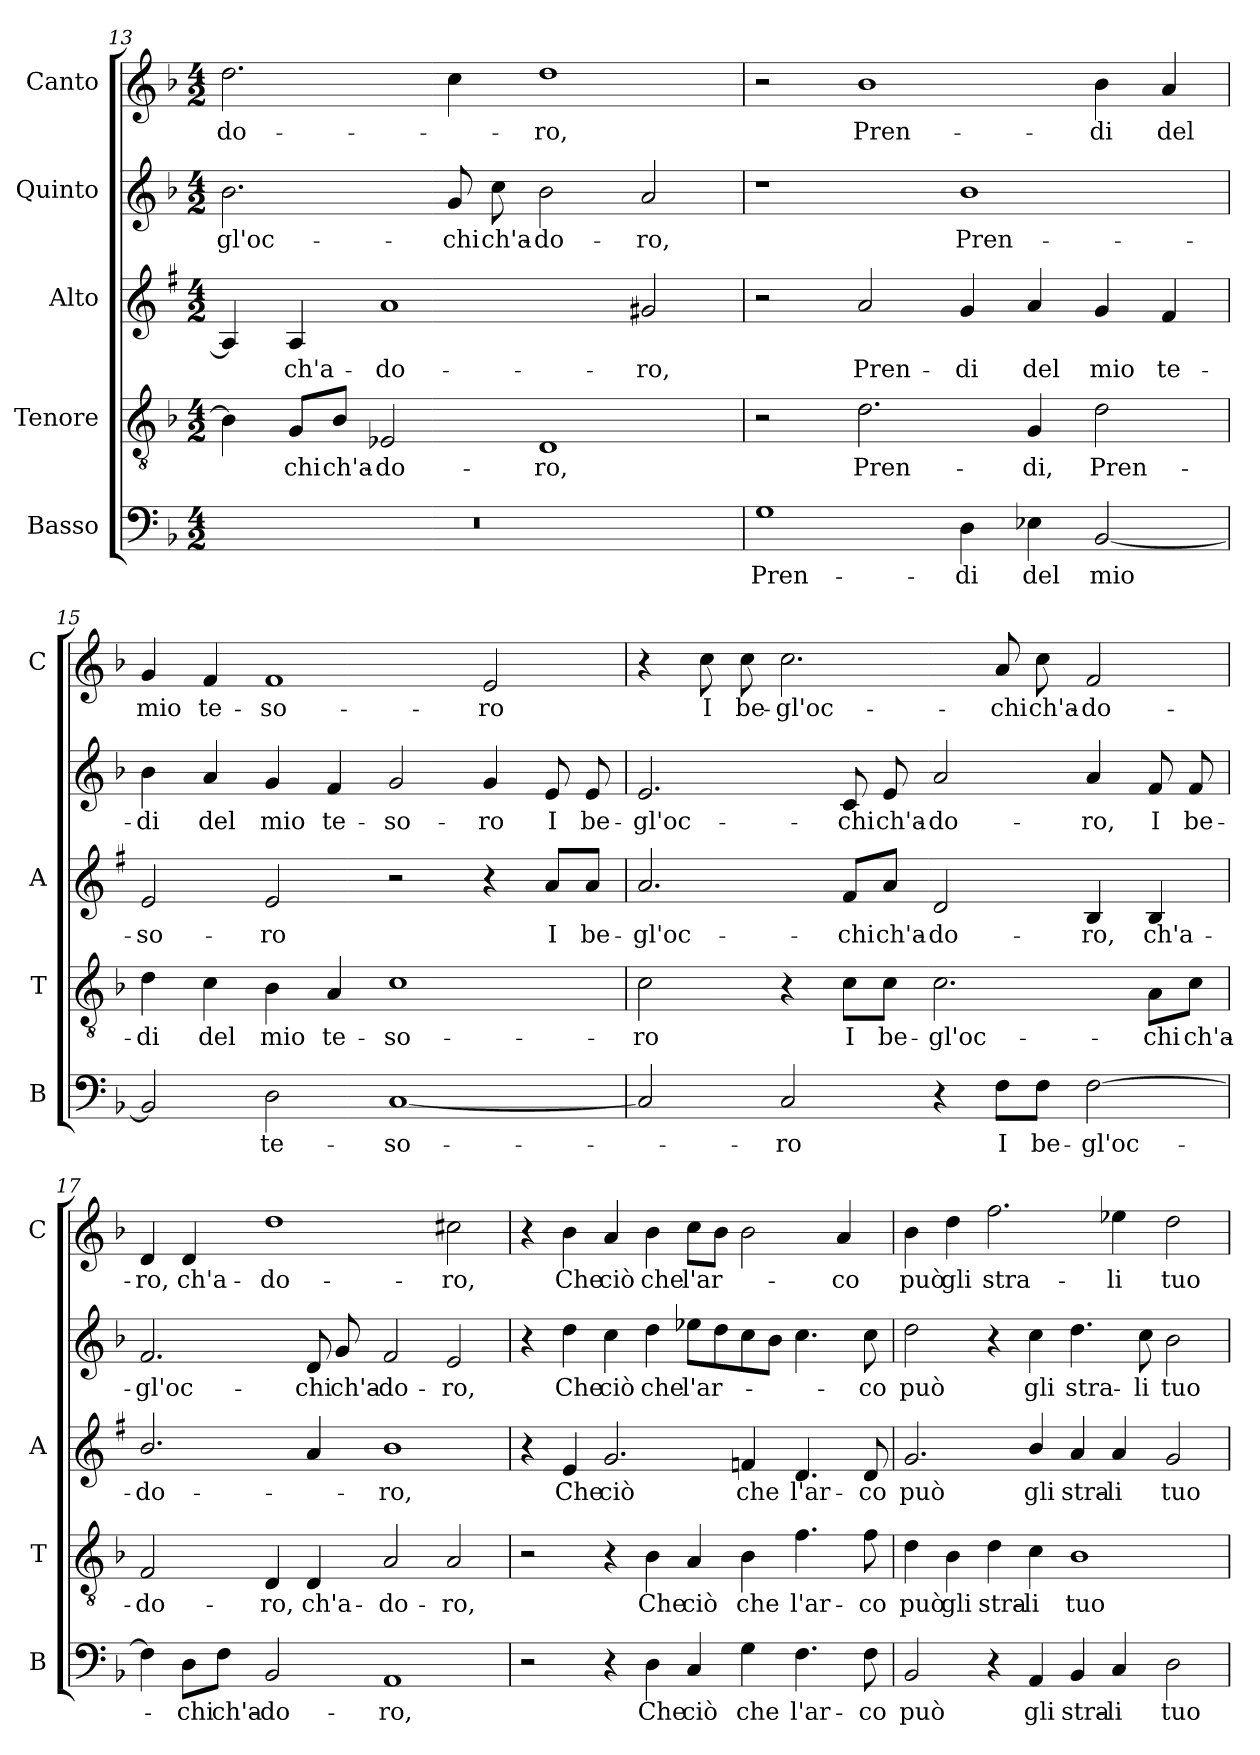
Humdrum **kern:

**kern	**text	**kern	**text	**kern	**text	**kern	**text	**kern	**text
*part5	*part5	*part4	*part4	*part3	*part3	*part2	*part2	*part1	*part1
*staff5	*staff5	*staff4	*staff4	*staff3	*staff3	*staff2	*staff2	*staff1	*staff1
*I"Basso	*	*I"Tenore	*	*I"Alto	*	*I"Quinto	*	*I"Canto	*
*I'B	*	*I'T	*	*I'A	*	*	*	*I'C	*
*clefF4	*	*clefGv2	*	*clefG2	*	*clefG2	*	*clefG2	*
*	*	*	*	*ITrd1c2	*	*	*	*	*
*k[b-]	*	*k[b-]	*	*k[b-]	*	*k[b-]	*	*k[b-]	*
*F:	*	*F:	*	*F:	*	*F:	*	*F:	*
*M4/2	*	*M4/2	*	*M4/2	*	*M4/2	*	*M4/2	*
=13	=13	=13	=13	=13	=13	=13	=13	=13	=13
!	!	!	!	!	!	!	!LO:LY:b	!	!LO:LY:b
0r	.	4B-\]	.	4G/]	.	2.b-\	-gl'oc-	2.dd\	-do-
!	!	!	!LO:LY:b	!	!LO:LY:b	!	!	!	!
.	.	8G/L	-chi	4G/	ch'a-	.	.	.	.
!	!	!	!LO:LY:b	!	!	!	!	!	!
.	.	8B-/J	ch'a-	.	.	.	.	.	.
!	!	!	!LO:LY:b	!	!LO:LY:b	!	!	!	!
.	.	2E-X/	-do-	1g	-do-	.	.	.	.
!	!	!	!	!	!	!	!LO:LY:b	!	!
.	.	.	.	.	.	8g/	-chi	4cc\	.
!	!	!	!	!	!	!	!LO:LY:b	!	!
.	.	.	.	.	.	8cc\	ch'a-	.	.
!	!	!	!LO:LY:b	!	!	!	!LO:LY:b	!	!LO:LY:b
.	.	1D	-ro,	.	.	2b-\	-do-	1dd	-ro,
!	!	!	!	!	!LO:LY:b	!	!LO:LY:b	!	!
.	.	.	.	2f#X/	-ro,	2a/	-ro,	.	.
=14	=14	=14	=14	=14	=14	=14	=14	=14	=14
!	!LO:LY:b	!	!	!	!	!	!	!	!
1G	Pren-	2r	.	2r	.	1r	.	2r	.
!	!	!	!LO:LY:b	!	!LO:LY:b	!	!	!	!LO:LY:b
.	.	2.d\	Pren-	2g/	Pren-	.	.	1b-	Pren-
!	!LO:LY:b	!	!	!	!LO:LY:b	!	!LO:LY:b	!	!
4D\	-di	.	.	4f/	-di	1b-	Pren-	.	.
!	!LO:LY:b	!	!LO:LY:b	!	!LO:LY:b	!	!	!	!
4E-X\	del	4G/	-di,	4g/	del	.	.	.	.
!	!LO:LY:b	!	!LO:LY:b	!	!LO:LY:b	!	!	!	!LO:LY:b
[2BB-/	mio	2d\	Pren-	4f/	mio	.	.	4b-\	-di
!	!	!	!	!	!LO:LY:b	!	!	!	!LO:LY:b
.	.	.	.	4e/	te-	.	.	4a/	del
!!LO:PB:g=z
=15	=15	=15	=15	=15	=15	=15	=15	=15	=15
!	!	!	!LO:LY:b	!	!LO:LY:b	!	!LO:LY:b	!	!LO:LY:b
2BB-/]	.	4d\	-di	2d/	-so-	4b-\	-di	4g/	mio
!	!	!	!LO:LY:b	!	!	!	!LO:LY:b	!	!LO:LY:b
.	.	4c\	del	.	.	4a/	del	4f/	te-
!	!LO:LY:b	!	!LO:LY:b	!	!LO:LY:b	!	!LO:LY:b	!	!LO:LY:b
2D\	te-	4B-\	mio	2d/	-ro	4g/	mio	1f	-so-
!	!	!	!LO:LY:b	!	!	!	!LO:LY:b	!	!
.	.	4A/	te-	.	.	4f/	te-	.	.
!	!LO:LY:b	!	!LO:LY:b	!	!	!	!LO:LY:b	!	!
[1C	-so-	1c	-so-	2r	.	2g/	-so-	.	.
!	!	!	!	!	!	!	!LO:LY:b	!	!LO:LY:b
.	.	.	.	4r	.	4g/	-ro	2e/	-ro
!	!	!	!	!	!LO:LY:b	!	!LO:LY:b	!	!
.	.	.	.	8g/L	I	8e/	I	.	.
!	!	!	!	!	!LO:LY:b	!	!LO:LY:b	!	!
.	.	.	.	8g/J	be-	8e/	be-	.	.
=16	=16	=16	=16	=16	=16	=16	=16	=16	=16
!	!	!	!LO:LY:b	!	!LO:LY:b	!	!LO:LY:b	!	!
2C/]	.	2c\	-ro	2.g/	-gl'oc-	2.e/	-gl'oc-	4r	.
!	!	!	!	!	!	!	!	!	!LO:LY:b
.	.	.	.	.	.	.	.	8cc\	I
!	!	!	!	!	!	!	!	!	!LO:LY:b
.	.	.	.	.	.	.	.	8cc\	be-
!	!LO:LY:b	!	!	!	!	!	!	!	!LO:LY:b
2C/	-ro	4r	.	.	.	.	.	2.cc\	-gl'oc-
!	!	!	!LO:LY:b	!	!LO:LY:b	!	!LO:LY:b	!	!
.	.	8c\L	I	8e/L	-chi	8c/	-chi	.	.
!	!	!	!LO:LY:b	!	!LO:LY:b	!	!LO:LY:b	!	!
.	.	8c\J	be-	8g/J	ch'a-	8e/	ch'a-	.	.
!	!	!	!LO:LY:b	!	!LO:LY:b	!	!LO:LY:b	!	!
4r	.	2.c\	-gl'oc-	2c/	-do-	2a/	-do-	.	.
!	!LO:LY:b	!	!	!	!	!	!	!	!LO:LY:b
8F\L	I	.	.	.	.	.	.	8a/	-chi
!	!LO:LY:b	!	!	!	!	!	!	!	!LO:LY:b
8F\J	be-	.	.	.	.	.	.	8cc\	ch'a-
!	!LO:LY:b	!	!	!	!LO:LY:b	!	!LO:LY:b	!	!LO:LY:b
[2F\	-gl'oc-	.	.	4A/	-ro,	4a/	-ro,	2f/	-do-
!	!	!	!LO:LY:b	!	!LO:LY:b	!	!LO:LY:b	!	!
.	.	8A\L	-chi	4A/	ch'a-	8f/	I	.	.
!	!	!	!LO:LY:b	!	!	!	!LO:LY:b	!	!
.	.	8c\J	ch'a-	.	.	8f/	be-	.	.
=17	=17	=17	=17	=17	=17	=17	=17	=17	=17
!	!	!	!LO:LY:b	!	!LO:LY:b	!	!LO:LY:b	!	!LO:LY:b
4F\]	.	2F/	-do-	2.a/	-do-	2.f/	-gl'oc-	4d/	-ro,
!	!LO:LY:b	!	!	!	!	!	!	!	!LO:LY:b
8D\L	-chi	.	.	.	.	.	.	4d/	ch'a-
!	!LO:LY:b	!	!	!	!	!	!	!	!
8F\J	ch'a-	.	.	.	.	.	.	.	.
!	!LO:LY:b	!	!LO:LY:b	!	!	!	!	!	!LO:LY:b
2BB-/	-do-	4D/	-ro,	.	.	.	.	1dd	-do-
!	!	!	!LO:LY:b	!	!	!	!LO:LY:b	!	!
.	.	4D/	ch'a-	4g/	.	8d/	-chi	.	.
!	!	!	!	!	!	!	!LO:LY:b	!	!
.	.	.	.	.	.	8g/	ch'a-	.	.
!	!LO:LY:b	!	!LO:LY:b	!	!LO:LY:b	!	!LO:LY:b	!	!
1AA	-ro,	2A/	-do-	1a	-ro,	2f/	-do-	.	.
!	!	!	!LO:LY:b	!	!	!	!LO:LY:b	!	!LO:LY:b
.	.	2A/	-ro,	.	.	2e/	-ro,	2cc#X\	-ro,
!!LO:LB:g=z
=18	=18	=18	=18	=18	=18	=18	=18	=18	=18
2r	.	2r	.	4r	.	4r	.	4r	.
!	!	!	!	!	!LO:LY:b	!	!LO:LY:b	!	!LO:LY:b
.	.	.	.	4d/	Che	4dd\	Che	4b-\	Che
!	!	!	!	!	!LO:LY:b	!	!LO:LY:b	!	!LO:LY:b
4r	.	4r	.	2.f/	ciò	4cc\	ciò	4a/	ciò
!	!LO:LY:b	!	!LO:LY:b	!	!	!	!LO:LY:b	!	!LO:LY:b
4D\	Che	4B-\	Che	.	.	4dd\	che	4b-\	che
!	!LO:LY:b	!	!LO:LY:b	!	!	!	!LO:LY:b	!	!LO:LY:b
4C/	ciò	4A/	ciò	.	.	8ee-X\L	l'ar-	8cc\L	l'ar-
.	.	.	.	.	.	8dd\	.	8b-\J	.
!	!LO:LY:b	!	!LO:LY:b	!	!LO:LY:b	!	!	!	!
4G\	che	4B-\	che	4e-X/	che	8cc\	.	2b-\	.
.	.	.	.	.	.	8b-\J	.	.	.
!	!LO:LY:b	!	!LO:LY:b	!	!LO:LY:b	!	!	!	!
4.F\	l'ar-	4.f\	l'ar-	4.c/	l'ar-	4.cc\	.	.	.
!	!	!	!	!	!	!	!	!	!LO:LY:b
.	.	.	.	.	.	.	.	4a/	-co
!	!LO:LY:b	!	!LO:LY:b	!	!LO:LY:b	!	!LO:LY:b	!	!
8F\	-co	8f\	-co	8c/	-co	8cc\	-co	.	.
=19	=19	=19	=19	=19	=19	=19	=19	=19	=19
!	!LO:LY:b	!	!LO:LY:b	!	!LO:LY:b	!	!LO:LY:b	!	!LO:LY:b
2BB-/	può	4d\	può	2.f/	può	2dd\	può	4b-\	può
!	!	!	!LO:LY:b	!	!	!	!	!	!LO:LY:b
.	.	4B-\	gli	.	.	.	.	4dd\	gli
!	!	!	!LO:LY:b	!	!	!	!	!	!LO:LY:b
4r	.	4d\	stra-	.	.	4r	.	2.ff\	stra-
!	!LO:LY:b	!	!LO:LY:b	!	!LO:LY:b	!	!LO:LY:b	!	!
4AA/	gli	4c\	-li	4a/	gli	4cc\	gli	.	.
!	!LO:LY:b	!	!LO:LY:b	!	!LO:LY:b	!	!LO:LY:b	!	!
4BB-/	stra-	1B-	tuo-	4g/	stra-	4.dd\	stra-	.	.
!	!LO:LY:b	!	!	!	!LO:LY:b	!	!	!	!LO:LY:b
4C/	-li	.	.	4g/	-li	.	.	4ee-X\	-li
!	!	!	!	!	!	!	!LO:LY:b	!	!
.	.	.	.	.	.	8cc\	-li	.	.
!	!LO:LY:b	!	!	!	!LO:LY:b	!	!LO:LY:b	!	!LO:LY:b
2D\	tuo-	.	.	2f/	tuo-	2b-\	tuo-	2dd\	tuo-
=	=	=	=	=	=	=	=	=	=
*-	*-	*-	*-	*-	*-	*-	*-	*-	*-
